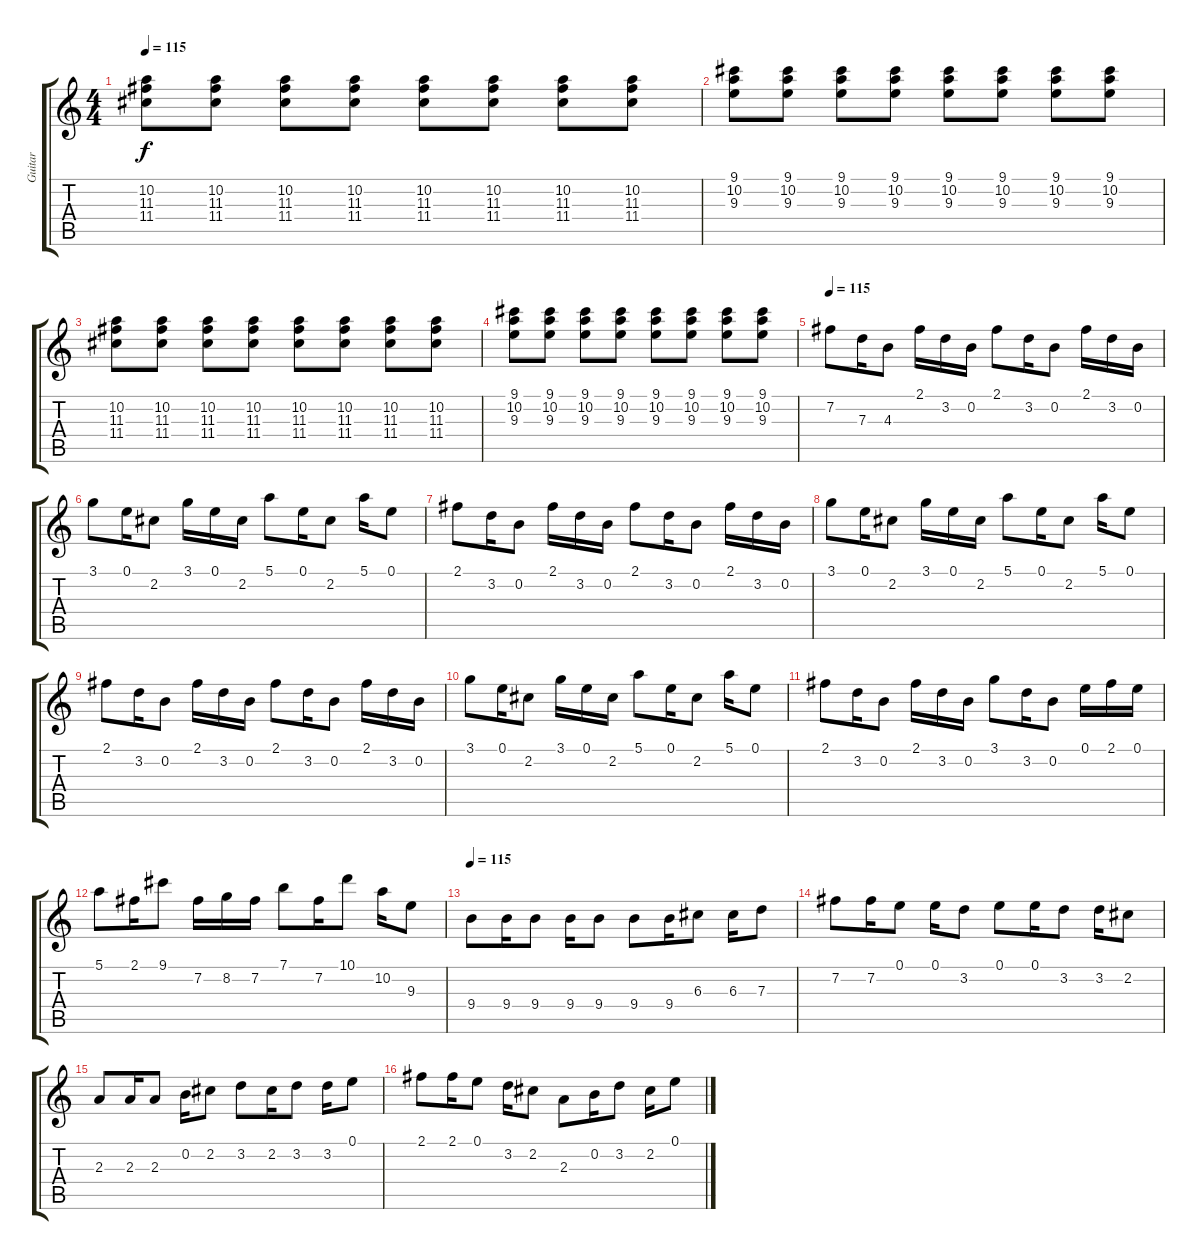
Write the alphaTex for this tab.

\track ("Guitar" "Guitar") {instrument electricguitarjazz}
\staff {score tabs}
\tuning (E4 B3 G3 D3 A2 E2) {hide}
\ts (4 4)
\tempo 115
\clef g2
\ks c
(10.2 11.3 11.4).8{dy f} (10.2 11.3 11.4).8 (10.2 11.3 11.4).8 (10.2 11.3 11.4).8 (10.2 11.3 11.4).8 (10.2 11.3 11.4).8 (10.2 11.3 11.4).8 (10.2 11.3 11.4).8 |
(9.1 10.2 9.3).8 (9.1 10.2 9.3).8 (9.1 10.2 9.3).8 (9.1 10.2 9.3).8 (9.1 10.2 9.3).8 (9.1 10.2 9.3).8 (9.1 10.2 9.3).8 (9.1 10.2 9.3).8 |
(10.2 11.3 11.4).8 (10.2 11.3 11.4).8 (10.2 11.3 11.4).8 (10.2 11.3 11.4).8 (10.2 11.3 11.4).8 (10.2 11.3 11.4).8 (10.2 11.3 11.4).8 (10.2 11.3 11.4).8 |
(9.1 10.2 9.3).8 (9.1 10.2 9.3).8 (9.1 10.2 9.3).8 (9.1 10.2 9.3).8 (9.1 10.2 9.3).8 (9.1 10.2 9.3).8 (9.1 10.2 9.3).8 (9.1 10.2 9.3).8 |
\tempo 115
7.2.8 7.3.16 4.3.8 2.1.16 3.2.16 0.2.16 2.1.8 3.2.16 0.2.8 2.1.16 3.2.16 0.2.16 |
3.1.8 0.1.16 2.2.8 3.1.16 0.1.16 2.2.16 5.1.8 0.1.16 2.2.8 5.1.16 0.1.8 |
2.1.8 3.2.16 0.2.8 2.1.16 3.2.16 0.2.16 2.1.8 3.2.16 0.2.8 2.1.16 3.2.16 0.2.16 |
3.1.8 0.1.16 2.2.8 3.1.16 0.1.16 2.2.16 5.1.8 0.1.16 2.2.8 5.1.16 0.1.8 |
2.1.8 3.2.16 0.2.8 2.1.16 3.2.16 0.2.16 2.1.8 3.2.16 0.2.8 2.1.16 3.2.16 0.2.16 |
3.1.8 0.1.16 2.2.8 3.1.16 0.1.16 2.2.16 5.1.8 0.1.16 2.2.8 5.1.16 0.1.8 |
2.1.8 3.2.16 0.2.8 2.1.16 3.2.16 0.2.16 3.1.8 3.2.16 0.2.8 0.1.16 2.1.16 0.1.16 |
5.1.8 2.1.16 9.1.8 7.2.16 8.2.16 7.2.16 7.1.8 7.2.16 10.1.8 10.2.16 9.3.8 |
\tempo 115
9.4.8 9.4.16 9.4.8 9.4.16 9.4.8 9.4.8 9.4.16 6.3.8 6.3.16 7.3.8 |
7.2.8 7.2.16 0.1.8 0.1.16 3.2.8 0.1.8 0.1.16 3.2.8 3.2.16 2.2.8 |
2.3.8 2.3.16 2.3.8 0.2.16 2.2.8 3.2.8 2.2.16 3.2.8 3.2.16 0.1.8 |
2.1.8 2.1.16 0.1.8 3.2.16 2.2.8 2.3.8 0.2.16 3.2.8 2.2.16 0.1.8
